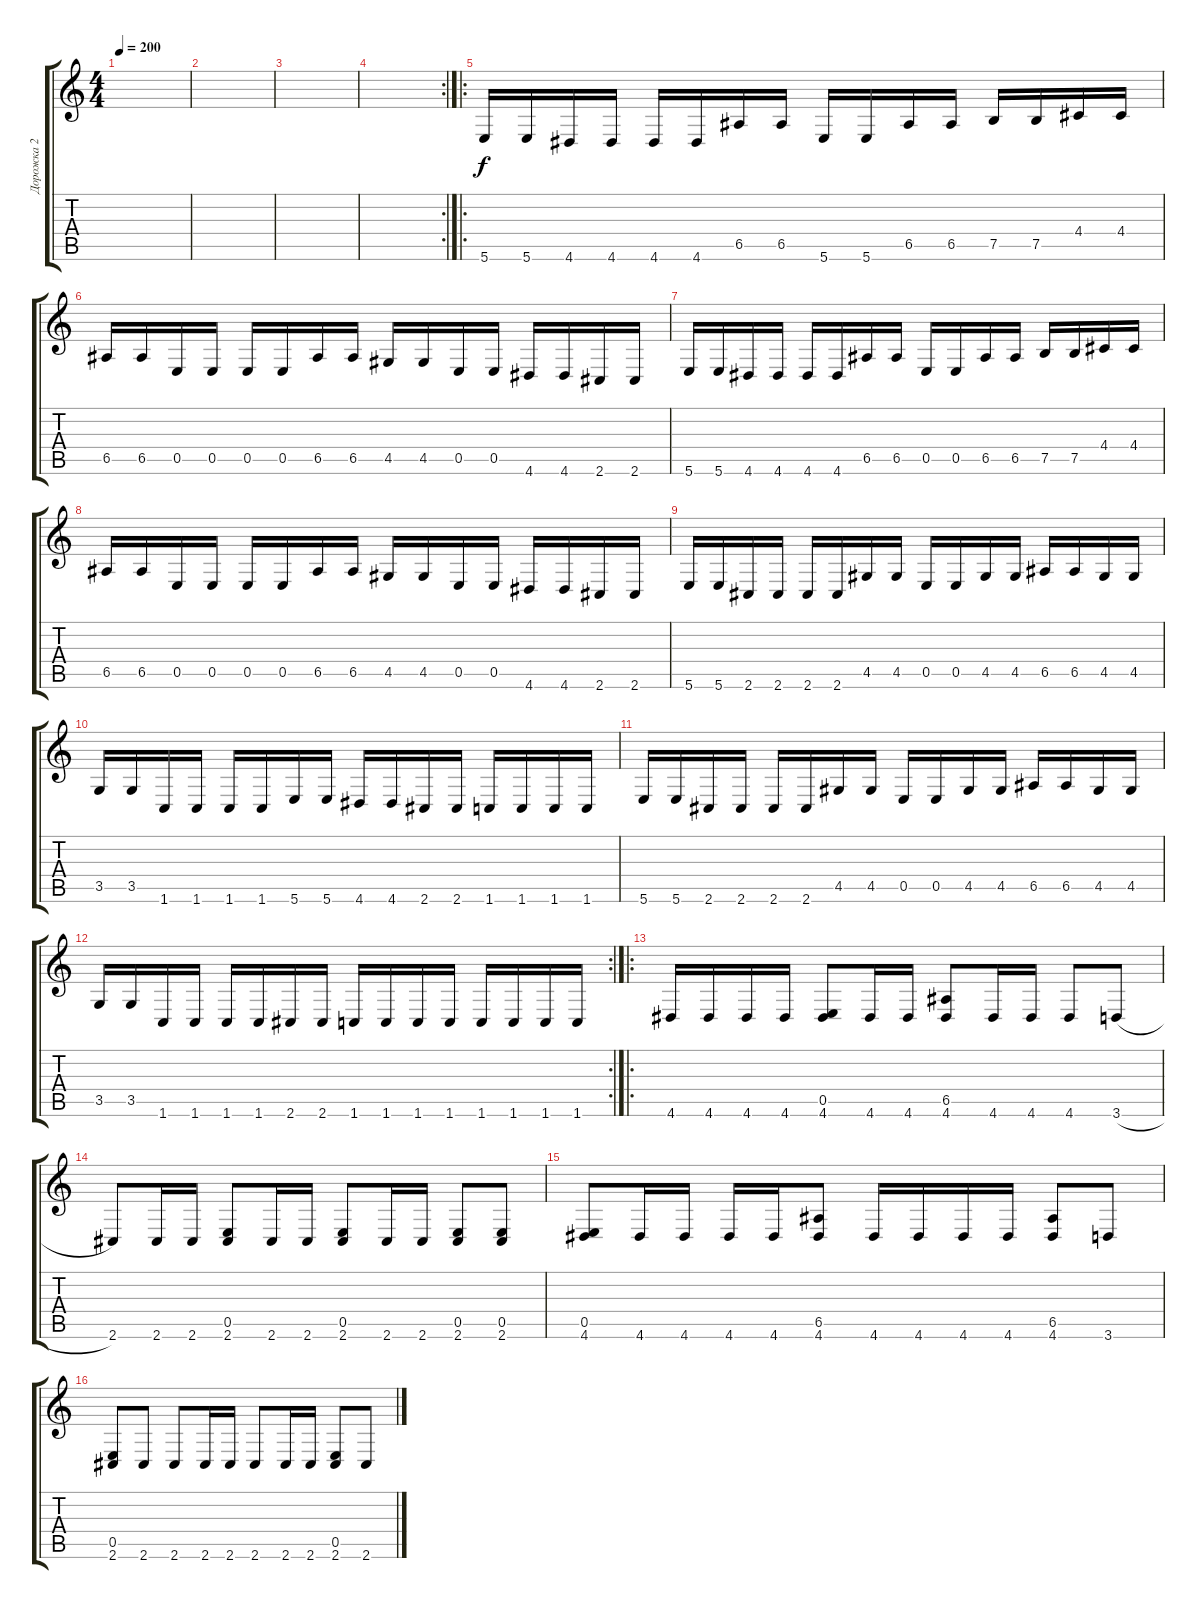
\track ("Дорожка 2" "Дорожка 2") {instrument distortionguitar}
\staff {score tabs}
\tuning (B3 Gb3 D3 A2 E2 B1) {hide}
\ts (4 4)
\tempo 200
\clef g2
\ks c
|
|
|
\rc 2
|
\ro
5.6.16 5.6.16 4.6.16 4.6.16 4.6.16 4.6.16 6.5.16 6.5.16 5.6.16 5.6.16 6.5.16 6.5.16 7.5.16 7.5.16 4.4.16 4.4.16 |
6.5.16 6.5.16 0.5.16 0.5.16 0.5.16 0.5.16 6.5.16 6.5.16 4.5.16 4.5.16 0.5.16 0.5.16 4.6.16 4.6.16 2.6.16 2.6.16 |
5.6.16 5.6.16 4.6.16 4.6.16 4.6.16 4.6.16 6.5.16 6.5.16 0.5.16 0.5.16 6.5.16 6.5.16 7.5.16 7.5.16 4.4.16 4.4.16 |
6.5.16 6.5.16 0.5.16 0.5.16 0.5.16 0.5.16 6.5.16 6.5.16 4.5.16 4.5.16 0.5.16 0.5.16 4.6.16 4.6.16 2.6.16 2.6.16 |
5.6.16 5.6.16 2.6.16 2.6.16 2.6.16 2.6.16 4.5.16 4.5.16 0.5.16 0.5.16 4.5.16 4.5.16 6.5.16 6.5.16 4.5.16 4.5.16 |
3.5.16 3.5.16 1.6.16 1.6.16 1.6.16 1.6.16 5.6.16 5.6.16 4.6.16 4.6.16 2.6.16 2.6.16 1.6.16 1.6.16 1.6.16 1.6.16 |
5.6.16 5.6.16 2.6.16 2.6.16 2.6.16 2.6.16 4.5.16 4.5.16 0.5.16 0.5.16 4.5.16 4.5.16 6.5.16 6.5.16 4.5.16 4.5.16 |
\rc 2
3.5.16 3.5.16 1.6.16 1.6.16 1.6.16 1.6.16 2.6.16 2.6.16 1.6.16 1.6.16 1.6.16 1.6.16 1.6.16 1.6.16 1.6.16 1.6.16 |
\ro
4.6.16 4.6.16 4.6.16 4.6.16 (0.5 4.6).8 4.6.16 4.6.16 (6.5 4.6).8 4.6.16 4.6.16 4.6.8 3.6{h}.8 |
2.6.8 2.6.16 2.6.16 (0.5 2.6).8 2.6.16 2.6.16 (0.5 2.6).8 2.6.16 2.6.16 (0.5 2.6).8 (0.5 2.6).8 |
(0.5 4.6).8 4.6.16 4.6.16 4.6.16 4.6.16 (6.5 4.6).8 4.6.16 4.6.16 4.6.16 4.6.16 (6.5 4.6).8 3.6.8 |
(0.5 2.6).8 2.6.8 2.6.8 2.6.16 2.6.16 2.6.8 2.6.16 2.6.16 (0.5 2.6).8 2.6.8
